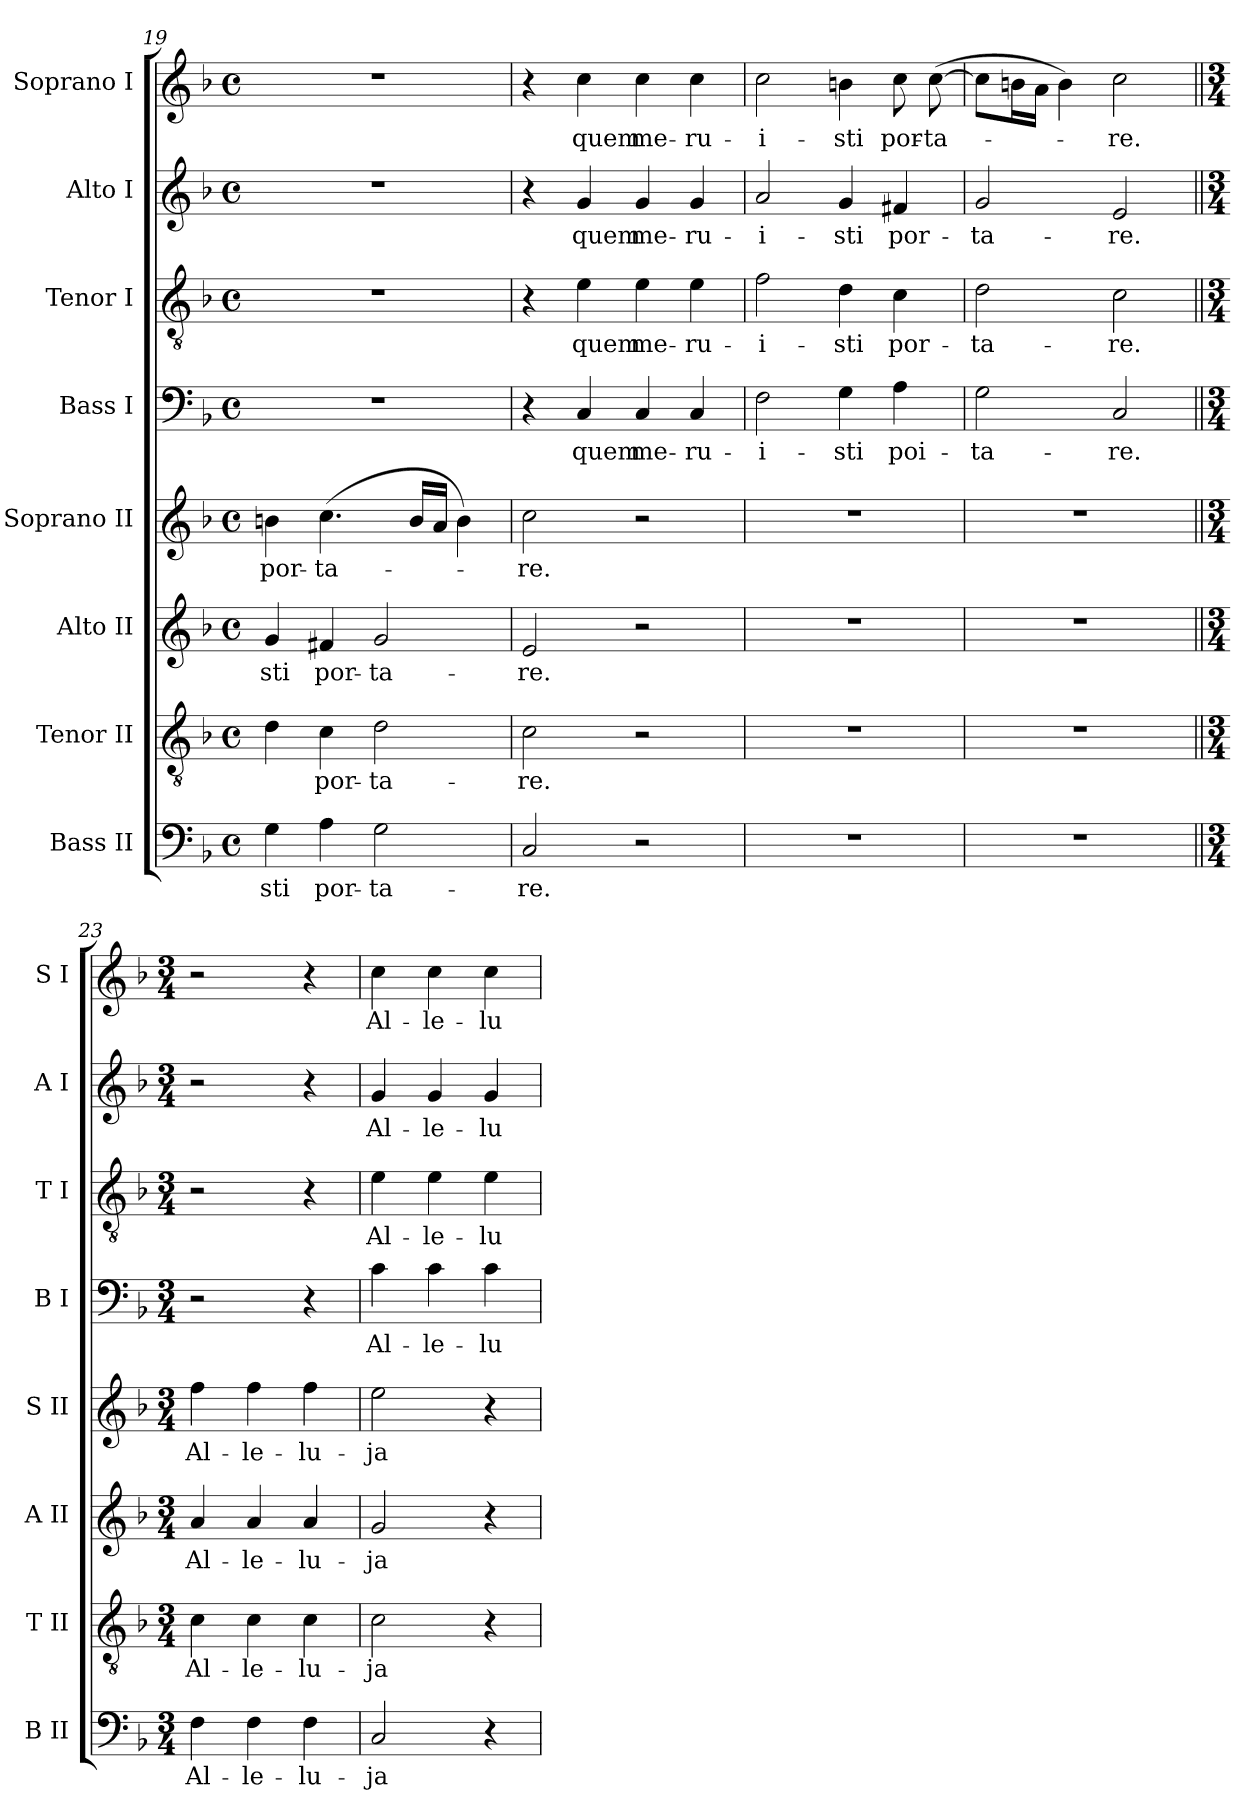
**kern	**text	**kern	**text	**kern	**text	**kern	**text	**kern	**text	**kern	**text	**kern	**text	**kern	**text
*part8	*part8	*part7	*part7	*part6	*part6	*part5	*part5	*part4	*part4	*part3	*part3	*part2	*part2	*part1	*part1
*staff8	*staff8	*staff7	*staff7	*staff6	*staff6	*staff5	*staff5	*staff4	*staff4	*staff3	*staff3	*staff2	*staff2	*staff1	*staff1
*I"Bass II	*	*I"Tenor II	*	*I"Alto II	*	*I"Soprano II	*	*I"Bass I	*	*I"Tenor I	*	*I"Alto I	*	*I"Soprano I	*
*I'B II	*	*I'T II	*	*I'A II	*	*I'S II	*	*I'B I	*	*I'T I	*	*I'A I	*	*I'S I	*
!!LO:LB:g=z
*clefF4	*	*clefGv2	*	*clefG2	*	*clefG2	*	*clefF4	*	*clefGv2	*	*clefG2	*	*clefG2	*
*k[b-]	*	*k[b-]	*	*k[b-]	*	*k[b-]	*	*k[b-]	*	*k[b-]	*	*k[b-]	*	*k[b-]	*
*F:	*	*F:	*	*F:	*	*F:	*	*F:	*	*F:	*	*F:	*	*F:	*
*M4/4	*	*M4/4	*	*M4/4	*	*M4/4	*	*M4/4	*	*M4/4	*	*M4/4	*	*M4/4	*
*met(c)	*	*met(c)	*	*met(c)	*	*met(c)	*	*met(c)	*	*met(c)	*	*met(c)	*	*met(c)	*
=19	=19	=19	=19	=19	=19	=19	=19	=19	=19	=19	=19	=19	=19	=19	=19
!	!LO:LY:b	!	!	!	!LO:LY:b	!	!LO:LY:b	!	!	!	!	!	!	!	!
4G	sti	4d	.	4g	sti	4bn	por-	1r	.	1r	.	1r	.	1r	.
!	!LO:LY:b	!	!LO:LY:b	!	!LO:LY:b	!	!LO:LY:b	!	!	!	!	!	!	!	!
4A	por-	4c	por-	4f#X	por-	(>4.cc	-ta-	.	.	.	.	.	.	.	.
!	!LO:LY:b	!	!LO:LY:b	!	!LO:LY:b	!	!	!	!	!	!	!	!	!	!
2G	-ta-	2d	-ta-	2g	-ta-	.	.	.	.	.	.	.	.	.	.
.	.	.	.	.	.	16bLL	.	.	.	.	.	.	.	.	.
.	.	.	.	.	.	16aJJ	.	.	.	.	.	.	.	.	.
.	.	.	.	.	.	4b)	.	.	.	.	.	.	.	.	.
=20	=20	=20	=20	=20	=20	=20	=20	=20	=20	=20	=20	=20	=20	=20	=20
!	!LO:LY:b	!	!LO:LY:b	!	!LO:LY:b	!	!LO:LY:b	!	!	!	!	!	!	!	!
2C	-re.	2c	-re.	2e	-re.	2cc	re.	4r	.	4r	.	4r	.	4r	.
!	!	!	!	!	!	!	!	!	!LO:LY:b	!	!LO:LY:b	!	!LO:LY:b	!	!LO:LY:b
.	.	.	.	.	.	.	.	4C	quem	4e	quem	4g	quem	4cc	quem
!	!	!	!	!	!	!	!	!	!LO:LY:b	!	!LO:LY:b	!	!LO:LY:b	!	!LO:LY:b
2r	.	2r	.	2r	.	2r	.	4C	me-	4e	me-	4g	me-	4cc	me-
!	!	!	!	!	!	!	!	!	!LO:LY:b	!	!LO:LY:b	!	!LO:LY:b	!	!LO:LY:b
.	.	.	.	.	.	.	.	4C	-ru-	4e	-ru-	4g	-ru-	4cc	-ru-
=21	=21	=21	=21	=21	=21	=21	=21	=21	=21	=21	=21	=21	=21	=21	=21
!	!	!	!	!	!	!	!	!	!LO:LY:b	!	!LO:LY:b	!	!LO:LY:b	!	!LO:LY:b
1r	.	1r	.	1r	.	1r	.	2F	-i-	2f	-i-	2a	-i-	2cc	-i-
!	!	!	!	!	!	!	!	!	!LO:LY:b	!	!LO:LY:b	!	!LO:LY:b	!	!LO:LY:b
.	.	.	.	.	.	.	.	4G	-sti	4d	-sti	4g	-sti	4bn	-sti
!	!	!	!	!	!	!	!	!	!LO:LY:b	!	!LO:LY:b	!	!LO:LY:b	!	!LO:LY:b
.	.	.	.	.	.	.	.	4A	poi--	4c	por-	4f#X	por-	8cc	por-
!	!	!	!	!	!	!	!	!	!	!	!	!	!	!	!LO:LY:b
.	.	.	.	.	.	.	.	.	.	.	.	.	.	(>[8cc	-ta-
=22	=22	=22	=22	=22	=22	=22	=22	=22	=22	=22	=22	=22	=22	=22	=22
!	!	!	!	!	!	!	!	!	!LO:LY:b	!	!LO:LY:b	!	!LO:LY:b	!	!
1r	.	1r	.	1r	.	1r	.	2G	-ta-	2d	-ta-	2g	-ta-	8ccL]	.
.	.	.	.	.	.	.	.	.	.	.	.	.	.	16bnL	.
.	.	.	.	.	.	.	.	.	.	.	.	.	.	16aJJ	.
.	.	.	.	.	.	.	.	.	.	.	.	.	.	4b)	.
!	!	!	!	!	!	!	!	!	!LO:LY:b	!	!LO:LY:b	!	!LO:LY:b	!	!LO:LY:b
.	.	.	.	.	.	.	.	2C	-re.	2c	-re.	2e	-re.	2cc	re.
=23||	=23||	=23||	=23||	=23||	=23||	=23||	=23||	=23||	=23||	=23||	=23||	=23||	=23||	=23||	=23||
*M3/4	*	*M3/4	*	*M3/4	*	*M3/4	*	*M3/4	*	*M3/4	*	*M3/4	*	*M3/4	*
!	!LO:LY:b	!	!LO:LY:b	!	!LO:LY:b	!	!LO:LY:b	!	!	!	!	!	!	!	!
4F	Al-	4c	Al-	4a	Al-	4ff	Al-	2r	.	2r	.	2r	.	2r	.
!	!LO:LY:b	!	!LO:LY:b	!	!LO:LY:b	!	!LO:LY:b	!	!	!	!	!	!	!	!
4F	-le-	4c	-le-	4a	-le-	4ff	-le-	.	.	.	.	.	.	.	.
!	!LO:LY:b	!	!LO:LY:b	!	!LO:LY:b	!	!LO:LY:b	!	!	!	!	!	!	!	!
4F	-lu-	4c	-lu-	4a	-lu-	4ff	-lu-	4r	.	4r	.	4r	.	4r	.
=24	=24	=24	=24	=24	=24	=24	=24	=24	=24	=24	=24	=24	=24	=24	=24
!	!LO:LY:b	!	!LO:LY:b	!	!LO:LY:b	!	!LO:LY:b	!	!LO:LY:b	!	!LO:LY:b	!	!LO:LY:b	!	!LO:LY:b
2C	-ja	2c	-ja	2g	-ja	2ee	-ja	4c	Al-	4e	Al-	4g	Al-	4cc	Al-
!	!	!	!	!	!	!	!	!	!LO:LY:b	!	!LO:LY:b	!	!LO:LY:b	!	!LO:LY:b
.	.	.	.	.	.	.	.	4c	-le-	4e	-le-	4g	-le-	4cc	-le-
!	!	!	!	!	!	!	!	!	!LO:LY:b	!	!LO:LY:b	!	!LO:LY:b	!	!LO:LY:b
4r	.	4r	.	4r	.	4r	.	4c	-lu-	4e	-lu-	4g	-lu-	4cc	-lu-
=	=	=	=	=	=	=	=	=	=	=	=	=	=	=	=
*-	*-	*-	*-	*-	*-	*-	*-	*-	*-	*-	*-	*-	*-	*-	*-
